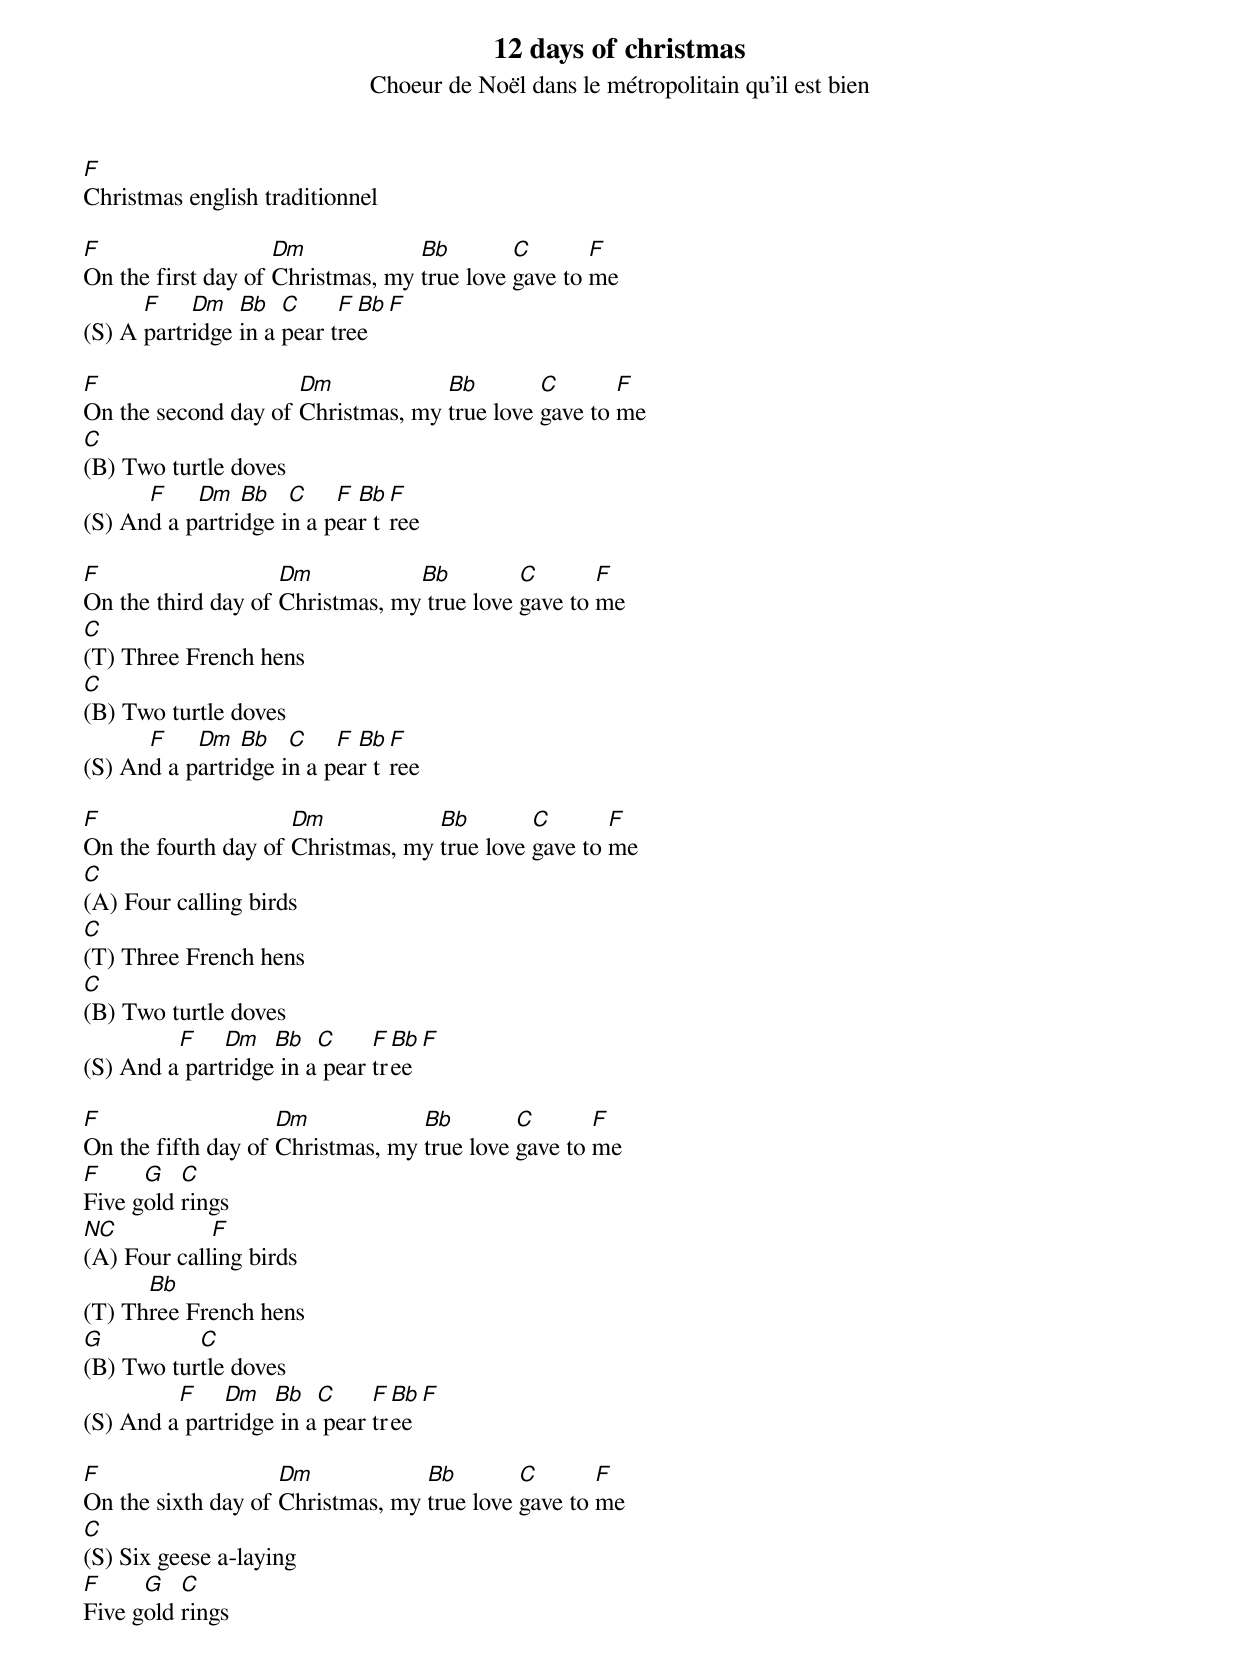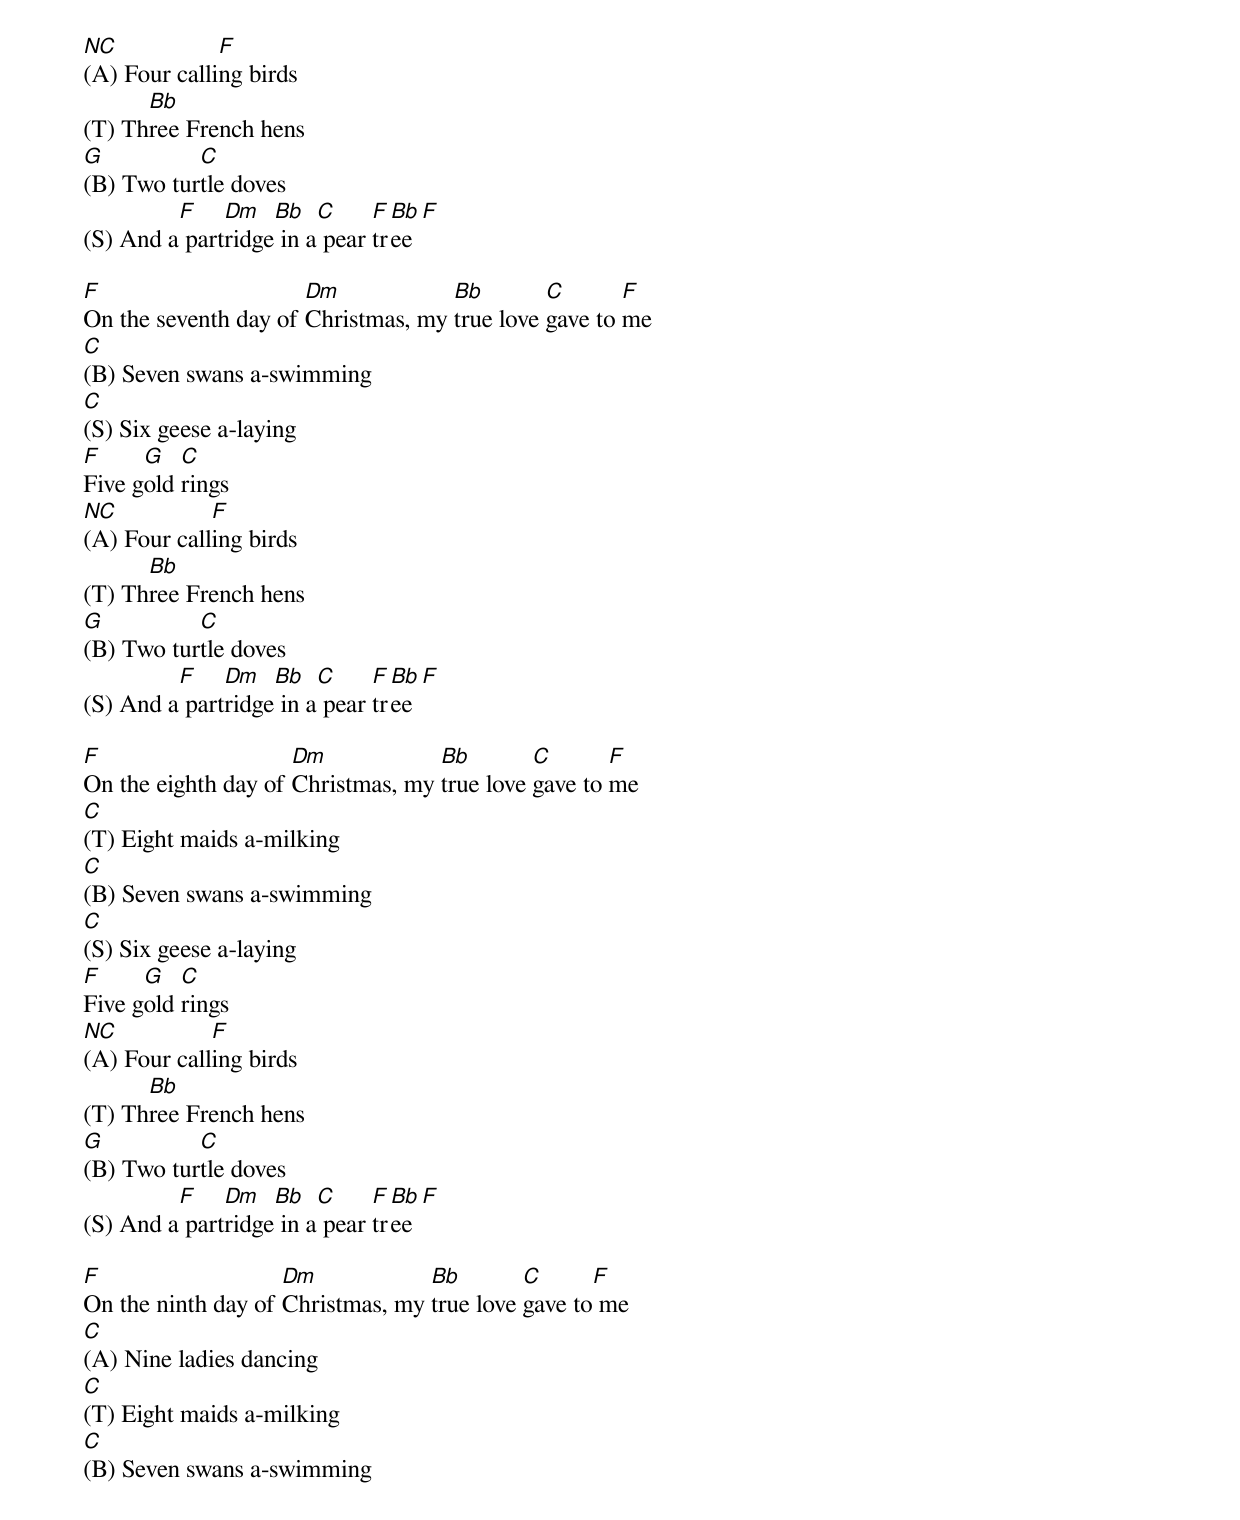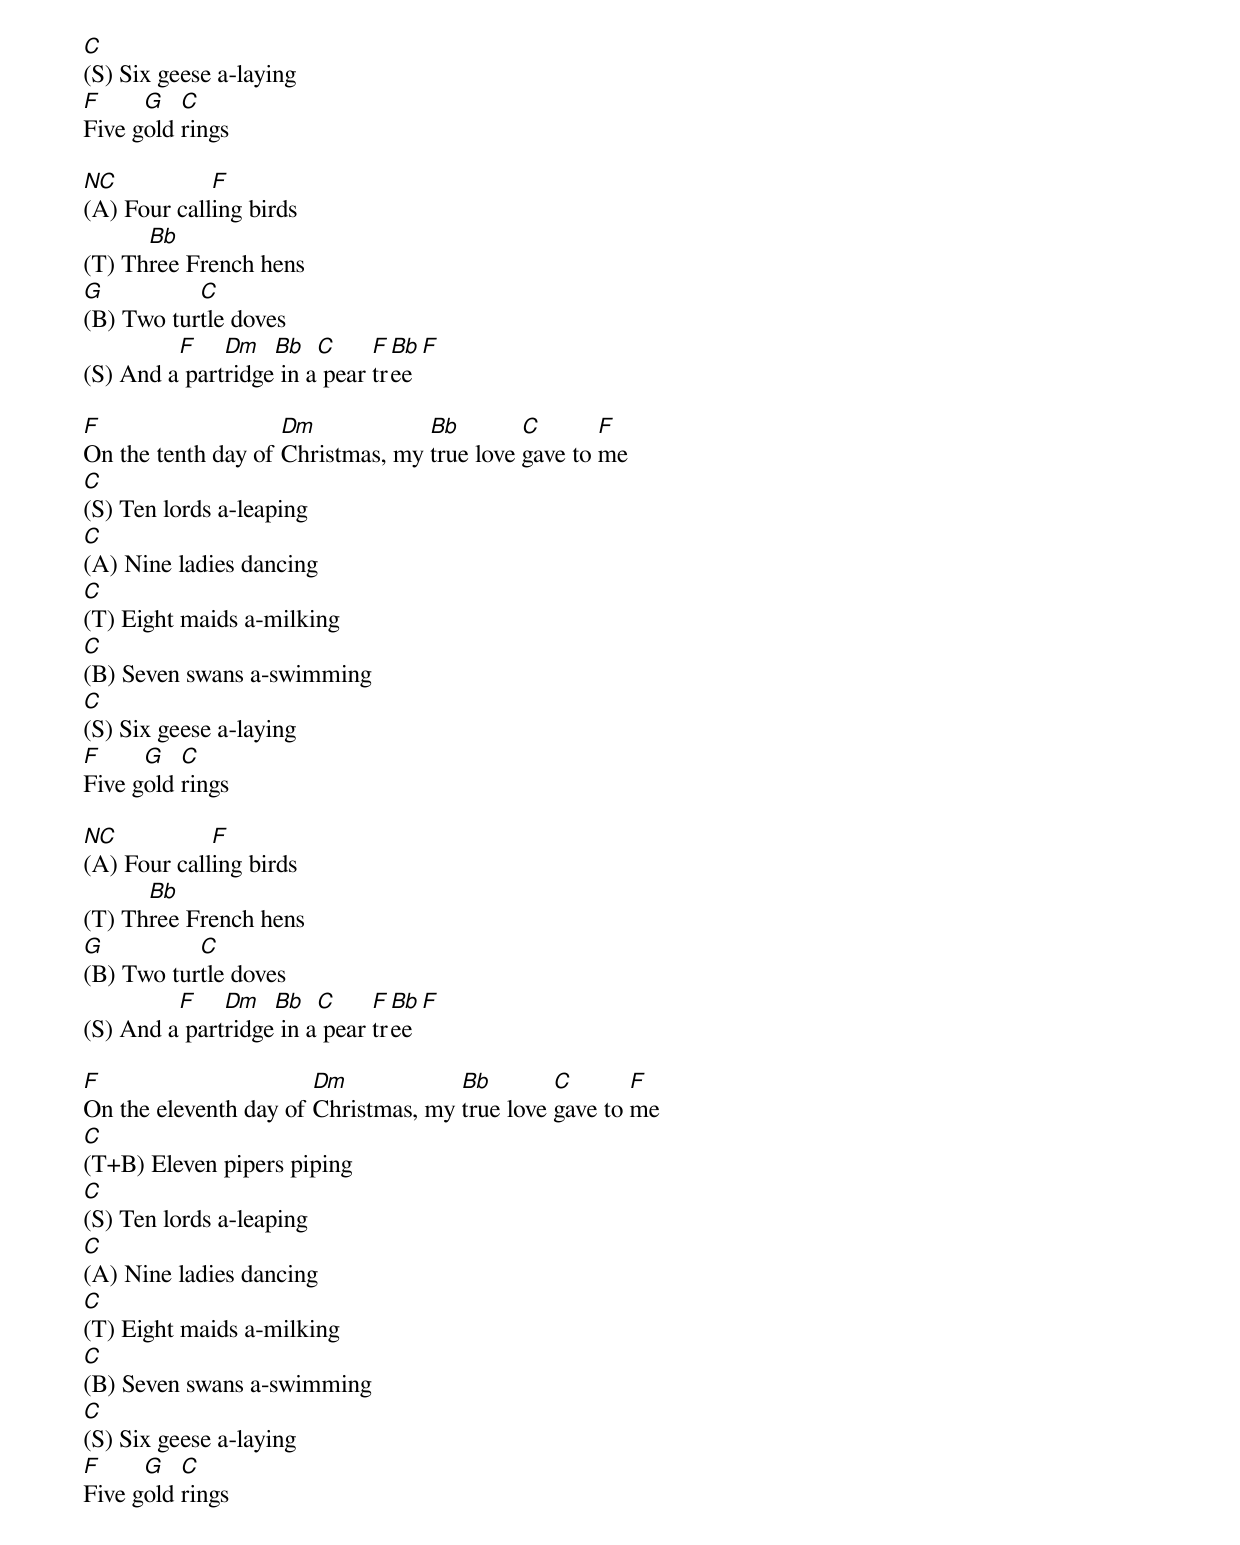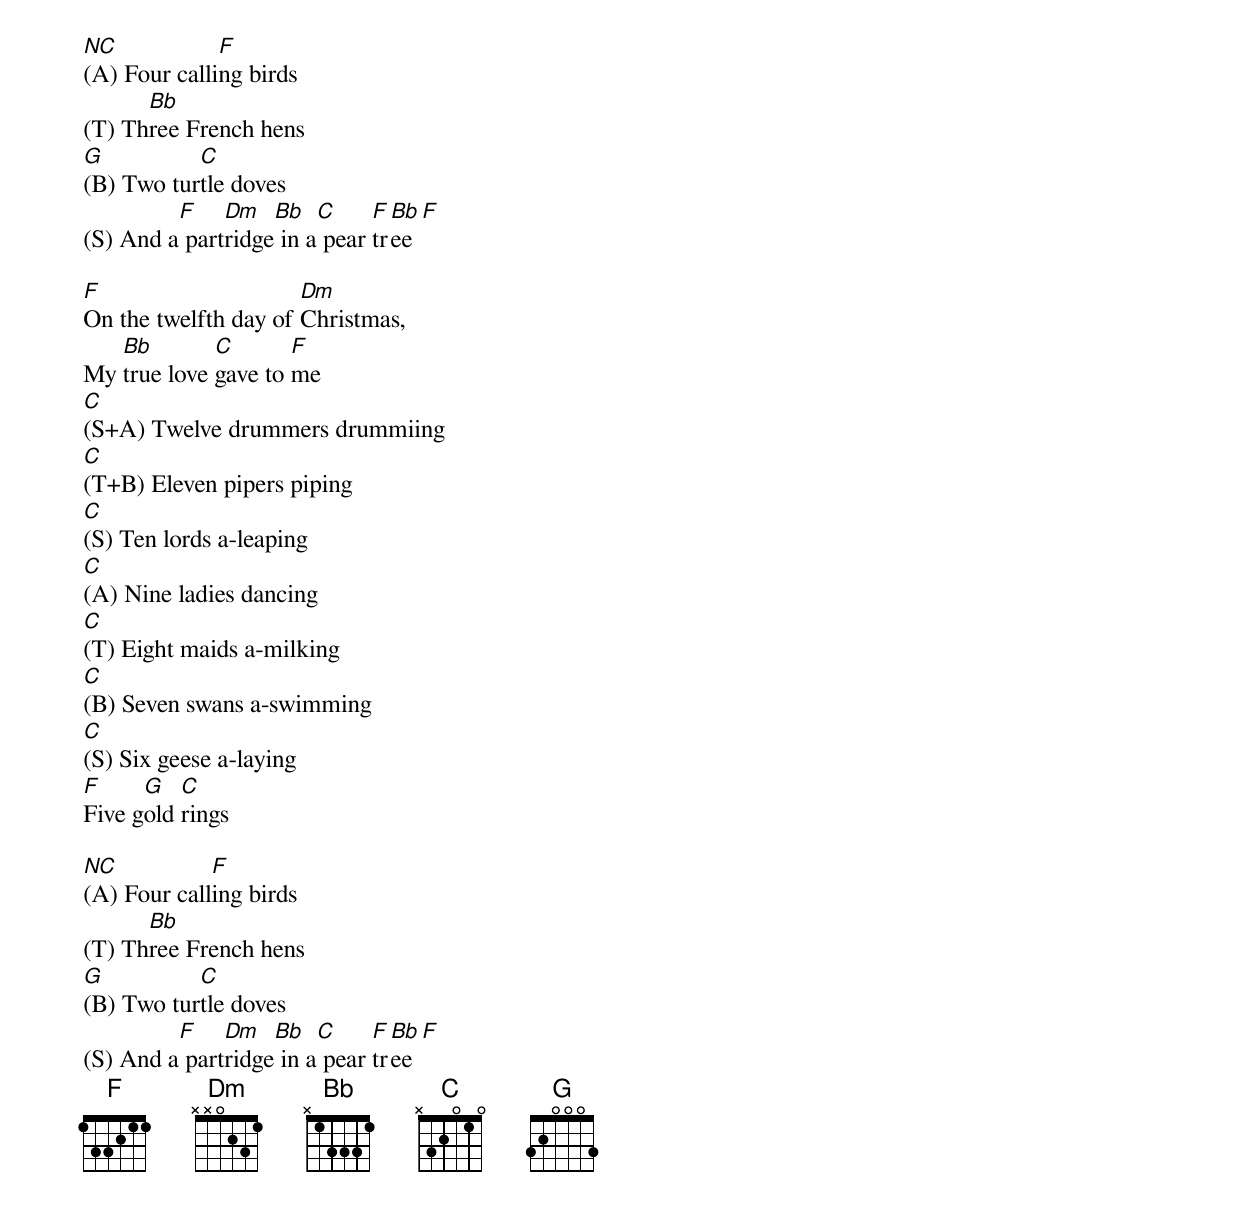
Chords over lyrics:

12 days of christmas
Choeur de Noël dans le métropolitain qu'il est bien
F
Christmas english traditionnel

F                   Dm            Bb        C       F
On the first day of Christmas, my true love gave to me
      F    Dm   Bb   C     F Bb F
(S) A partridge in a pear tree

F                    Dm            Bb        C       F
On the second day of Christmas, my true love gave to me
C
(B) Two turtle doves
      F    Dm   Bb   C    F Bb F
(S) And a partridge in a pear tree

F                   Dm           Bb         C       F
On the third day of Christmas, my true love gave to me
C
(T) Three French hens
C
(B) Two turtle doves
      F    Dm   Bb   C    F Bb F
(S) And a partridge in a pear tree

F                    Dm            Bb        C       F
On the fourth day of Christmas, my true love gave to me
C
(A) Four calling birds
C
(T) Three French hens
C
(B) Two turtle doves
         F    Dm   Bb   C     F Bb F
(S) And a partridge in a pear tree

F                   Dm            Bb        C       F
On the fifth day of Christmas, my true love gave to me
F     G	  C
Five gold rings
NC	     F
(A) Four calling birds
      Bb
(T) Three French hens
G          C
(B) Two turtle doves
         F    Dm   Bb   C     F Bb F
(S) And a partridge in a pear tree

F                   Dm            Bb        C       F
On the sixth day of Christmas, my true love gave to me
C
(S) Six geese a-laying
F     G	  C
Five gold rings
NC	      F
(A) Four calling birds
      Bb
(T) Three French hens
G          C
(B) Two turtle doves
         F    Dm   Bb   C     F Bb F
(S) And a partridge in a pear tree

F                     Dm            Bb        C       F
On the seventh day of Christmas, my true love gave to me
C
(B) Seven swans a-swimming
C
(S) Six geese a-laying
F     G	  C
Five gold rings
NC	     F
(A) Four calling birds
      Bb
(T) Three French hens
G          C
(B) Two turtle doves
         F    Dm   Bb   C     F Bb F
(S) And a partridge in a pear tree

F                    Dm            Bb        C       F
On the eighth day of Christmas, my true love gave to me
C
(T) Eight maids a-milking
C
(B) Seven swans a-swimming
C
(S) Six geese a-laying
F     G	  C
Five gold rings
NC	     F
(A) Four calling birds
      Bb
(T) Three French hens
G          C
(B) Two turtle doves
         F    Dm   Bb   C     F Bb F
(S) And a partridge in a pear tree

F                   Dm            Bb        C      F
On the ninth day of Christmas, my true love gave to me
C
(A) Nine ladies dancing
C
(T) Eight maids a-milking
C
(B) Seven swans a-swimming
C
(S) Six geese a-laying
F     G	  C
Five gold rings

NC	     F
(A) Four calling birds
      Bb
(T) Three French hens
G          C
(B) Two turtle doves
         F    Dm   Bb   C     F Bb F
(S) And a partridge in a pear tree

F                   Dm            Bb        C       F
On the tenth day of Christmas, my true love gave to me
C
(S) Ten lords a-leaping
C
(A) Nine ladies dancing
C
(T) Eight maids a-milking
C
(B) Seven swans a-swimming
C
(S) Six geese a-laying
F     G	  C
Five gold rings

NC	     F
(A) Four calling birds
      Bb
(T) Three French hens
G          C
(B) Two turtle doves
         F    Dm   Bb   C     F Bb F
(S) And a partridge in a pear tree

F                      Dm            Bb        C       F
On the eleventh day of Christmas, my true love gave to me
C
(T+B) Eleven pipers piping
C
(S) Ten lords a-leaping
C
(A) Nine ladies dancing
C
(T) Eight maids a-milking
C
(B) Seven swans a-swimming
C
(S) Six geese a-laying
F     G	  C
Five gold rings

NC	      F
(A) Four calling birds
      Bb
(T) Three French hens
G          C
(B) Two turtle doves
         F    Dm   Bb   C     F Bb F
(S) And a partridge in a pear tree

F                     Dm
On the twelfth day of Christmas,
   Bb        C       F
My true love gave to me
C
(S+A) Twelve drummers drummiing
C
(T+B) Eleven pipers piping
C
(S) Ten lords a-leaping
C
(A) Nine ladies dancing
C
(T) Eight maids a-milking
C
(B) Seven swans a-swimming
C
(S) Six geese a-laying
F     G	  C
Five gold rings

NC	     F
(A) Four calling birds
      Bb
(T) Three French hens
G          C
(B) Two turtle doves
         F    Dm   Bb   C     F Bb F
(S) And a partridge in a pear tree
